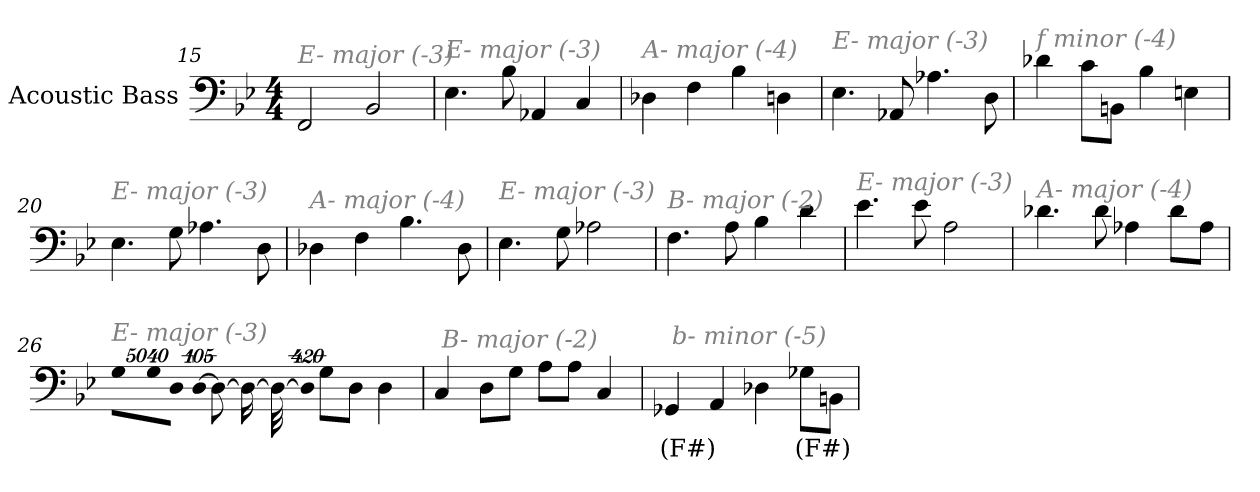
**kern	**text
*part1	*part1
*staff1	*staff1
*I"Acoustic Bass	*
*clefF4	*
*ITrd7c12	*
*k[b-e-]	*
*B-:	*
*M4/4	*
=15	=15
!LO:TX:i:color=#808080:t=E- major (-3)	!
2FFF	.
2BBB-	.
=16	=16
!LO:TX:i:color=#808080:t=E- major (-3)	!
4.EE-	.
8BB-	.
4AAA-X	.
4CC	.
=17	=17
!LO:TX:i:color=#808080:t=A- major (-4)	!
4DD-X	.
4FF	.
4BB-	.
4DDn	.
=18	=18
!LO:TX:i:color=#808080:t=E- major (-3)	!
4.EE-	.
8AAA-X	.
4.AA-X	.
8DD	.
=19	=19
!LO:TX:i:color=#808080:t=f minor (-4)	!
4D-X	.
8CL	.
8BBBnJ	.
4BB-	.
4EEn	.
=20	=20
!LO:TX:i:color=#808080:t=E- major (-3)	!
4.EE-	.
8GG	.
4.AA-X	.
8DD	.
=21	=21
!LO:TX:i:color=#808080:t=A- major (-4)	!
4DD-X	.
4FF	.
4.BB-	.
8DD-	.
=22	=22
!LO:TX:i:color=#808080:t=E- major (-3)	!
4.EE-	.
8GG	.
2AA-X	.
=23	=23
!LO:TX:i:color=#808080:t=B- major (-2)	!
4.FF	.
8AA	.
4BB-	.
4D	.
=24	=24
!LO:TX:i:color=#808080:t=E- major (-3)	!
4.E-	.
8E-	.
2AA	.
=25	=25
!LO:TX:i:color=#808080:t=A- major (-4)	!
4.D-X	.
8D-	.
4AA-X	.
8D-L	.
8AA-J	.
=26	=26
!LO:TX:i:color=#808080:t=E- major (-3)	!
!LO:N:vis=8	!
40320%3347GGL	.
!LO:N:vis=8	!
40320%3347GG	.
!LO:N:vis=8	!
40320%3347DDJ	.
!LO:N:vis=1024	!
[13440%13DD	.
8DD_	.
16DD_	.
32DD_	.
!LO:N:vis=1024%31	!
13440%407DD]	.
8GGL	.
8DDJ	.
4DD	.
=27	=27
!LO:TX:i:color=#808080:t=B- major (-2)	!
4CC	.
8DDL	.
8GGJ	.
8AAL	.
8AAJ	.
4CC	.
=28	=28
!LO:TX:i:color=#808080:t=b- minor (-5)	!
4GGG-Xi	(F#)
4AAA	.
4DD-X	.
8GG-XiL	(F#)
8BBBnJ	.
=	=
*-	*-
